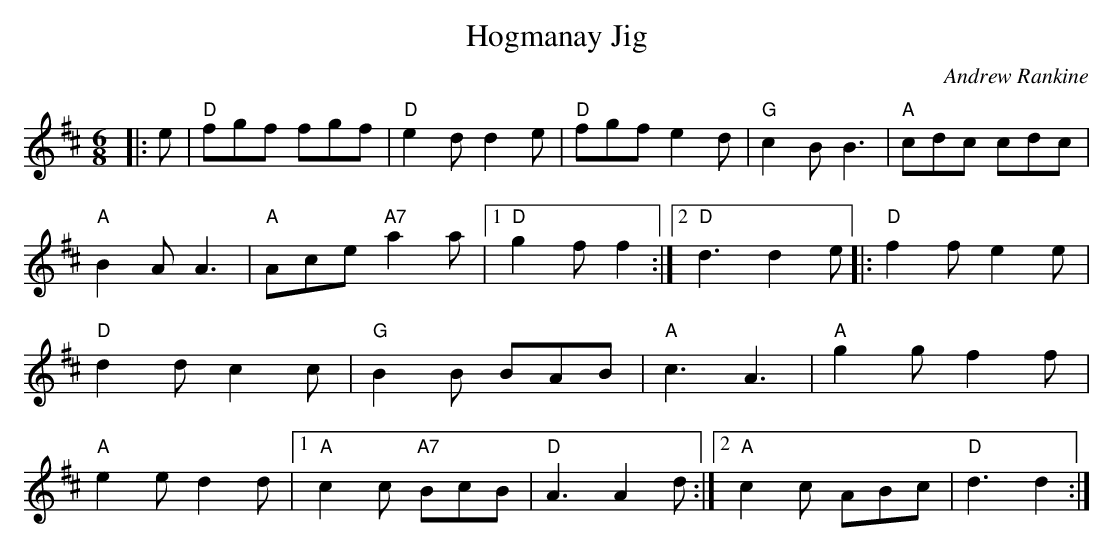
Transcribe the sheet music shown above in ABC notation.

X:1
T:Hogmanay Jig
C:Andrew Rankine
M:6/8
L:1/8
E:13
K:D
|:e|"D"fgf fgf|"D"e2 d d2 e|"D"fgf e2 d|"G"c2 B B3|"A"cdc cdc|\
"A"B2 A A3|"A"Ace "A7"a2 a|1 "D"g2 f f2:|2 "D"d3 d2 e|:"D"f2 f e2 e|\
"D"d2 d c2 c|"G"B2 B BAB|"A"c3 A3|"A"g2 g f2 f|\
"A"e2 e d2 d|1 "A"c2 c "A7"BcB|"D"A3 A2 d:|2 "A"c2 c ABc|"D"d3 d2:|**
